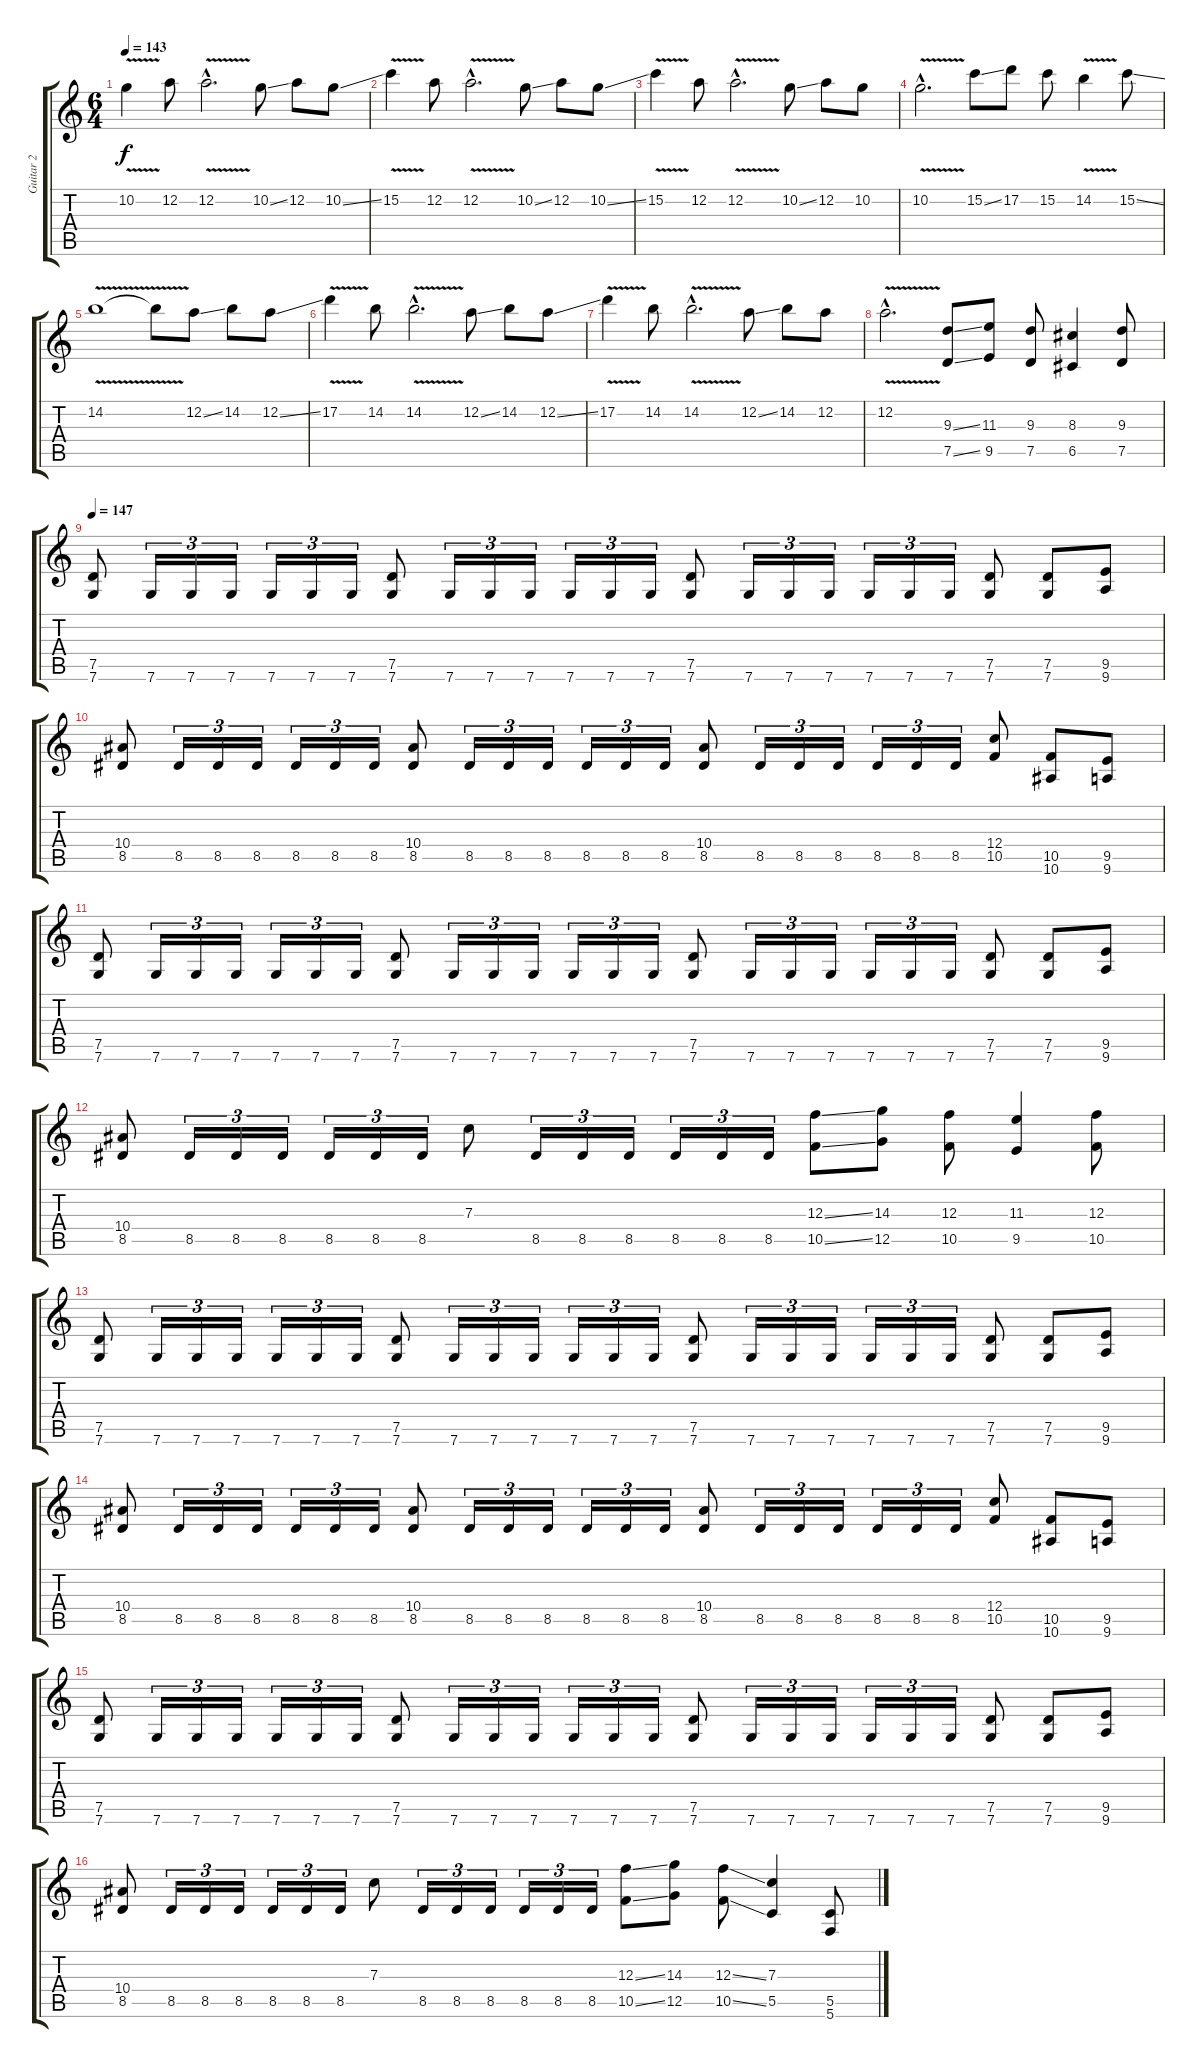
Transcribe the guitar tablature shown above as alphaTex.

\track ("Guitar 2" "Guitar 2") {instrument distortionguitar}
\staff {score tabs}
\tuning (D4 A3 F3 C3 G2 C2) {hide}
\ts (6 4)
\section ("" "")
\tempo 143
\clef g2
\ks c
10.2{v}.4{dy f} 12.2.8 12.2{v hac}.2{d} 10.2{ss}.8 12.2.8 10.2{ss}.8 |
15.2{v}.4 12.2.8 12.2{v hac}.2{d} 10.2{ss}.8 12.2.8 10.2{ss}.8 |
15.2{v}.4 12.2.8 12.2{v hac}.2{d} 10.2{ss}.8 12.2.8 10.2.8 |
10.2{v hac}.2{d} 15.2{ss}.8 17.2.8 15.2.8 14.2{v}.4 15.2{ss}.8 |
\section ("" "")
14.2{v}.1 14.2{t}.8 12.2{ss}.8 14.2.8 12.2{ss}.8 |
17.2{v}.4 14.2.8 14.2{v hac}.2{d} 12.2{ss}.8 14.2.8 12.2{ss}.8 |
17.2{v}.4 14.2.8 14.2{v hac}.2{d} 12.2{ss}.8 14.2.8 12.2.8 |
12.2{v hac}.2{d} (9.3{ss} 7.5{ss}).8 (11.3 9.5).8 (9.3 7.5).8 (8.3 6.5).4 (9.3 7.5).8 |
\section ("" "")
\tempo 147
(7.5 7.6).8 7.6.16{tu (3 2)} 7.6.16{tu (3 2)} 7.6.16{tu (3 2)} 7.6.16{tu (3 2)} 7.6.16{tu (3 2)} 7.6.16{tu (3 2)} (7.5 7.6).8 7.6.16{tu (3 2)} 7.6.16{tu (3 2)} 7.6.16{tu (3 2)} 7.6.16{tu (3 2)} 7.6.16{tu (3 2)} 7.6.16{tu (3 2)} (7.5 7.6).8 7.6.16{tu (3 2)} 7.6.16{tu (3 2)} 7.6.16{tu (3 2)} 7.6.16{tu (3 2)} 7.6.16{tu (3 2)} 7.6.16{tu (3 2)} (7.5 7.6).8 (7.5 7.6).8 (9.5 9.6).8 |
(10.4 8.5).8 8.5.16{tu (3 2)} 8.5.16{tu (3 2)} 8.5.16{tu (3 2)} 8.5.16{tu (3 2)} 8.5.16{tu (3 2)} 8.5.16{tu (3 2)} (10.4 8.5).8 8.5.16{tu (3 2)} 8.5.16{tu (3 2)} 8.5.16{tu (3 2)} 8.5.16{tu (3 2)} 8.5.16{tu (3 2)} 8.5.16{tu (3 2)} (10.4 8.5).8 8.5.16{tu (3 2)} 8.5.16{tu (3 2)} 8.5.16{tu (3 2)} 8.5.16{tu (3 2)} 8.5.16{tu (3 2)} 8.5.16{tu (3 2)} (12.4 10.5).8 (10.5 10.6).8 (9.5 9.6).8 |
(7.5 7.6).8 7.6.16{tu (3 2)} 7.6.16{tu (3 2)} 7.6.16{tu (3 2)} 7.6.16{tu (3 2)} 7.6.16{tu (3 2)} 7.6.16{tu (3 2)} (7.5 7.6).8 7.6.16{tu (3 2)} 7.6.16{tu (3 2)} 7.6.16{tu (3 2)} 7.6.16{tu (3 2)} 7.6.16{tu (3 2)} 7.6.16{tu (3 2)} (7.5 7.6).8 7.6.16{tu (3 2)} 7.6.16{tu (3 2)} 7.6.16{tu (3 2)} 7.6.16{tu (3 2)} 7.6.16{tu (3 2)} 7.6.16{tu (3 2)} (7.5 7.6).8 (7.5 7.6).8 (9.5 9.6).8 |
(10.4 8.5).8 8.5.16{tu (3 2)} 8.5.16{tu (3 2)} 8.5.16{tu (3 2)} 8.5.16{tu (3 2)} 8.5.16{tu (3 2)} 8.5.16{tu (3 2)} 7.3.8 8.5.16{tu (3 2)} 8.5.16{tu (3 2)} 8.5.16{tu (3 2)} 8.5.16{tu (3 2)} 8.5.16{tu (3 2)} 8.5.16{tu (3 2)} (12.3{ss} 10.5{ss}).8 (14.3 12.5).8 (12.3 10.5).8 (11.3 9.5).4 (12.3 10.5).8 |
(7.5 7.6).8 7.6.16{tu (3 2)} 7.6.16{tu (3 2)} 7.6.16{tu (3 2)} 7.6.16{tu (3 2)} 7.6.16{tu (3 2)} 7.6.16{tu (3 2)} (7.5 7.6).8 7.6.16{tu (3 2)} 7.6.16{tu (3 2)} 7.6.16{tu (3 2)} 7.6.16{tu (3 2)} 7.6.16{tu (3 2)} 7.6.16{tu (3 2)} (7.5 7.6).8 7.6.16{tu (3 2)} 7.6.16{tu (3 2)} 7.6.16{tu (3 2)} 7.6.16{tu (3 2)} 7.6.16{tu (3 2)} 7.6.16{tu (3 2)} (7.5 7.6).8 (7.5 7.6).8 (9.5 9.6).8 |
(10.4 8.5).8 8.5.16{tu (3 2)} 8.5.16{tu (3 2)} 8.5.16{tu (3 2)} 8.5.16{tu (3 2)} 8.5.16{tu (3 2)} 8.5.16{tu (3 2)} (10.4 8.5).8 8.5.16{tu (3 2)} 8.5.16{tu (3 2)} 8.5.16{tu (3 2)} 8.5.16{tu (3 2)} 8.5.16{tu (3 2)} 8.5.16{tu (3 2)} (10.4 8.5).8 8.5.16{tu (3 2)} 8.5.16{tu (3 2)} 8.5.16{tu (3 2)} 8.5.16{tu (3 2)} 8.5.16{tu (3 2)} 8.5.16{tu (3 2)} (12.4 10.5).8 (10.5 10.6).8 (9.5 9.6).8 |
(7.5 7.6).8 7.6.16{tu (3 2)} 7.6.16{tu (3 2)} 7.6.16{tu (3 2)} 7.6.16{tu (3 2)} 7.6.16{tu (3 2)} 7.6.16{tu (3 2)} (7.5 7.6).8 7.6.16{tu (3 2)} 7.6.16{tu (3 2)} 7.6.16{tu (3 2)} 7.6.16{tu (3 2)} 7.6.16{tu (3 2)} 7.6.16{tu (3 2)} (7.5 7.6).8 7.6.16{tu (3 2)} 7.6.16{tu (3 2)} 7.6.16{tu (3 2)} 7.6.16{tu (3 2)} 7.6.16{tu (3 2)} 7.6.16{tu (3 2)} (7.5 7.6).8 (7.5 7.6).8 (9.5 9.6).8 |
(10.4 8.5).8 8.5.16{tu (3 2)} 8.5.16{tu (3 2)} 8.5.16{tu (3 2)} 8.5.16{tu (3 2)} 8.5.16{tu (3 2)} 8.5.16{tu (3 2)} 7.3.8 8.5.16{tu (3 2)} 8.5.16{tu (3 2)} 8.5.16{tu (3 2)} 8.5.16{tu (3 2)} 8.5.16{tu (3 2)} 8.5.16{tu (3 2)} (12.3{ss} 10.5{ss}).8 (14.3 12.5).8 (12.3{ss} 10.5{ss}).8 (7.3 5.5).4 (5.5 5.6).8
